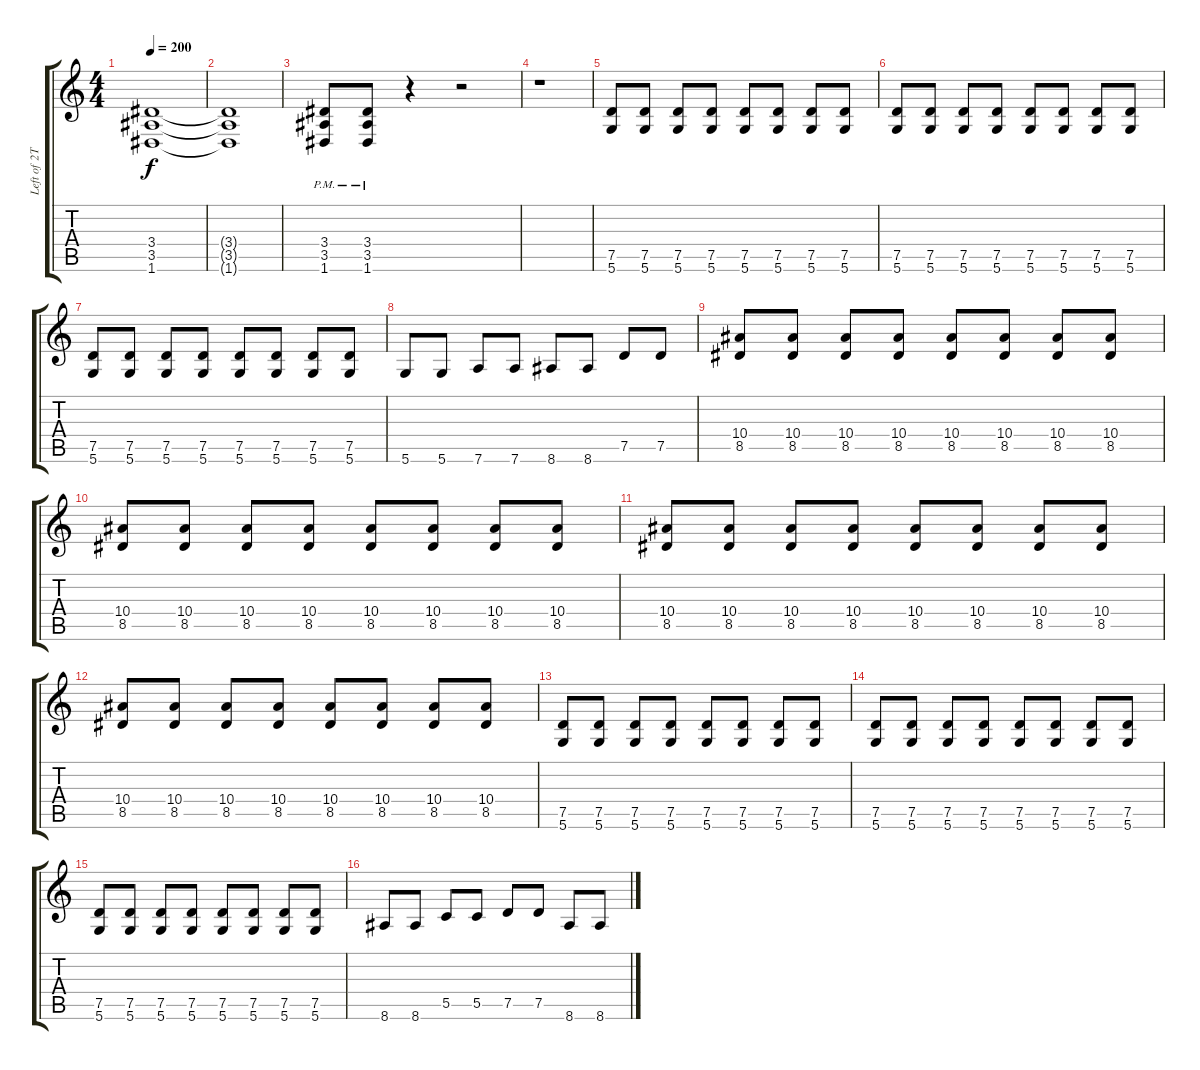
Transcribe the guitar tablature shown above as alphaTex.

\track ("Left of 2TW" "Left of 2T") {mute instrument distortionguitar}
\staff {score tabs}
\tuning (D4 A3 F3 C3 G2 D2) {hide}
\ts (4 4)
\tempo 200
\clef g2
\ks c
(3.4 3.5 1.6).1{dy f} |
(3.4{t} 3.5{t} 1.6{t}).1 |
(3.4{pm} 3.5{pm} 1.6{pm}).8 (3.4{pm} 3.5{pm} 1.6{pm}).8 r.4 r.2 |
r.1 |
(7.5 5.6).8 (7.5 5.6).8 (7.5 5.6).8 (7.5 5.6).8 (7.5 5.6).8 (7.5 5.6).8 (7.5 5.6).8 (7.5 5.6).8 |
(7.5 5.6).8 (7.5 5.6).8 (7.5 5.6).8 (7.5 5.6).8 (7.5 5.6).8 (7.5 5.6).8 (7.5 5.6).8 (7.5 5.6).8 |
(7.5 5.6).8 (7.5 5.6).8 (7.5 5.6).8 (7.5 5.6).8 (7.5 5.6).8 (7.5 5.6).8 (7.5 5.6).8 (7.5 5.6).8 |
5.6.8 5.6.8 7.6.8 7.6.8 8.6.8 8.6.8 7.5.8 7.5.8 |
(10.4 8.5).8 (10.4 8.5).8 (10.4 8.5).8 (10.4 8.5).8 (10.4 8.5).8 (10.4 8.5).8 (10.4 8.5).8 (10.4 8.5).8 |
(10.4 8.5).8 (10.4 8.5).8 (10.4 8.5).8 (10.4 8.5).8 (10.4 8.5).8 (10.4 8.5).8 (10.4 8.5).8 (10.4 8.5).8 |
(10.4 8.5).8 (10.4 8.5).8 (10.4 8.5).8 (10.4 8.5).8 (10.4 8.5).8 (10.4 8.5).8 (10.4 8.5).8 (10.4 8.5).8 |
(10.4 8.5).8 (10.4 8.5).8 (10.4 8.5).8 (10.4 8.5).8 (10.4 8.5).8 (10.4 8.5).8 (10.4 8.5).8 (10.4 8.5).8 |
(7.5 5.6).8 (7.5 5.6).8 (7.5 5.6).8 (7.5 5.6).8 (7.5 5.6).8 (7.5 5.6).8 (7.5 5.6).8 (7.5 5.6).8 |
(7.5 5.6).8 (7.5 5.6).8 (7.5 5.6).8 (7.5 5.6).8 (7.5 5.6).8 (7.5 5.6).8 (7.5 5.6).8 (7.5 5.6).8 |
(7.5 5.6).8 (7.5 5.6).8 (7.5 5.6).8 (7.5 5.6).8 (7.5 5.6).8 (7.5 5.6).8 (7.5 5.6).8 (7.5 5.6).8 |
8.6.8 8.6.8 5.5.8 5.5.8 7.5.8 7.5.8 8.6.8 8.6.8
